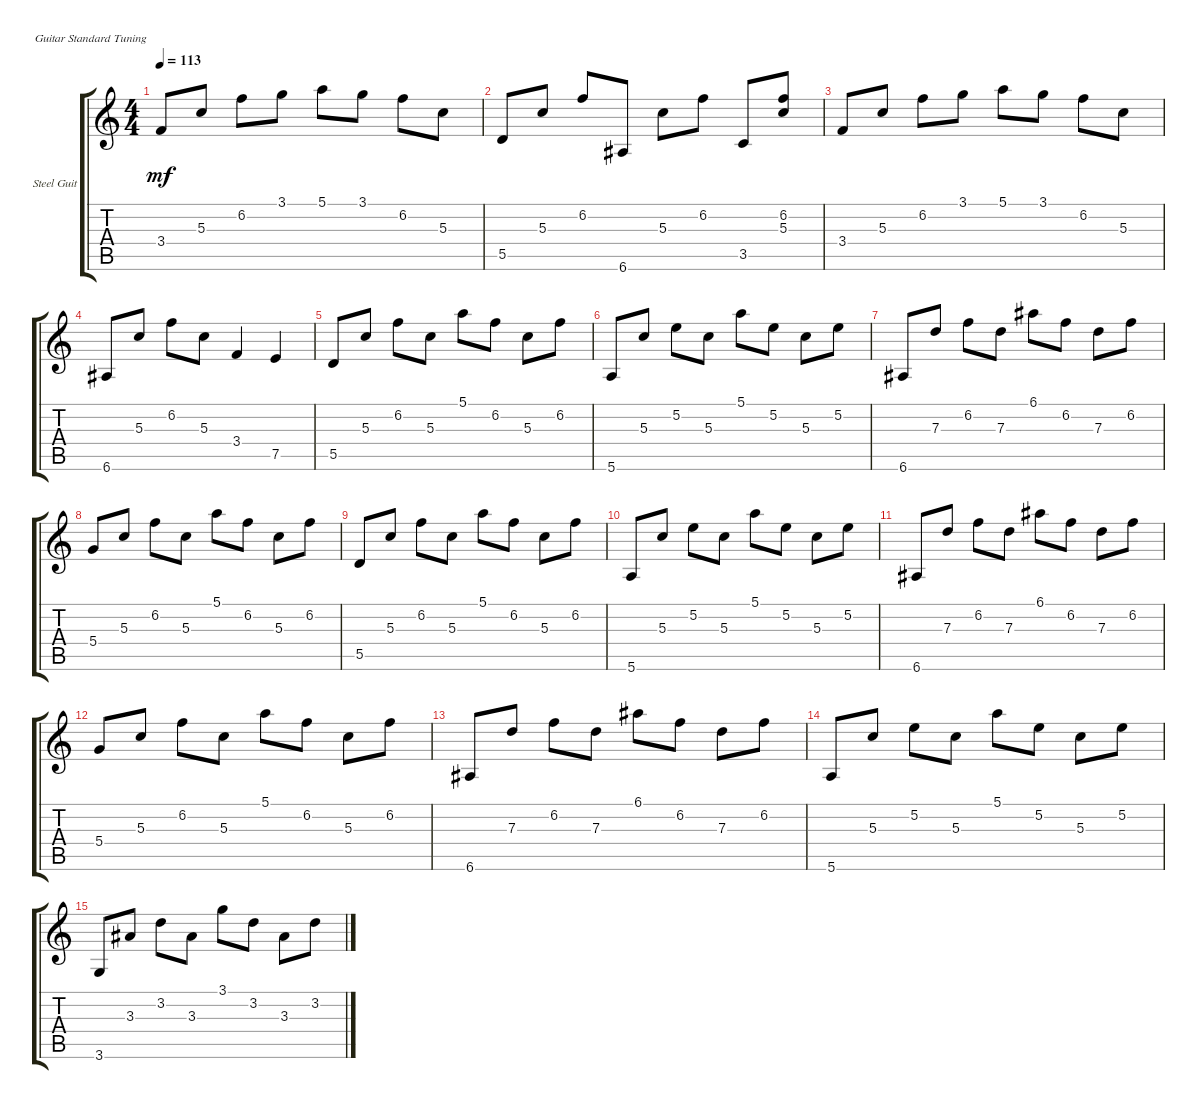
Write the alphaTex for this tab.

\defaultSystemsLayout 4
\bracketExtendMode groupsimilarinstruments
\firstSystemTrackNameOrientation horizontal
\otherSystemsTrackNameOrientation horizontal
\track ("Steel Guitar" "Steel Guit") {instrument acousticguitarsteel}
\staff {score tabs}
\tuning (E4 B3 G3 D3 A2 E2)
\ts (4 4)
\tempo 113
\clef g2
\ks c
3.4.8{dy mf} 5.3.8 6.2.8 3.1.8 5.1.8 3.1.8 6.2.8 5.3.8 |
5.5.8 5.3.8 6.2.8 6.6.8 5.3.8 6.2.8 3.5.8 (6.2 5.3).8 |
3.4.8 5.3.8 6.2.8 3.1.8 5.1.8 3.1.8 6.2.8 5.3.8 |
6.6.8 5.3.8 6.2.8 5.3.8 3.4.4 7.5.4 |
5.5.8 5.3.8 6.2.8 5.3.8 5.1.8 6.2.8 5.3.8 6.2.8 |
5.6.8 5.3.8 5.2.8 5.3.8 5.1.8 5.2.8 5.3.8 5.2.8 |
6.6.8 7.3.8 6.2.8 7.3.8 6.1.8 6.2.8 7.3.8 6.2.8 |
5.4.8 5.3.8 6.2.8 5.3.8 5.1.8 6.2.8 5.3.8 6.2.8 |
5.5.8 5.3.8 6.2.8 5.3.8 5.1.8 6.2.8 5.3.8 6.2.8 |
5.6.8 5.3.8 5.2.8 5.3.8 5.1.8 5.2.8 5.3.8 5.2.8 |
6.6.8 7.3.8 6.2.8 7.3.8 6.1.8 6.2.8 7.3.8 6.2.8 |
5.4.8 5.3.8 6.2.8 5.3.8 5.1.8 6.2.8 5.3.8 6.2.8 |
6.6.8 7.3.8 6.2.8 7.3.8 6.1.8 6.2.8 7.3.8 6.2.8 |
5.6.8 5.3.8 5.2.8 5.3.8 5.1.8 5.2.8 5.3.8 5.2.8 |
3.6.8 3.3.8 3.2.8 3.3.8 3.1.8 3.2.8 3.3.8 3.2.8
